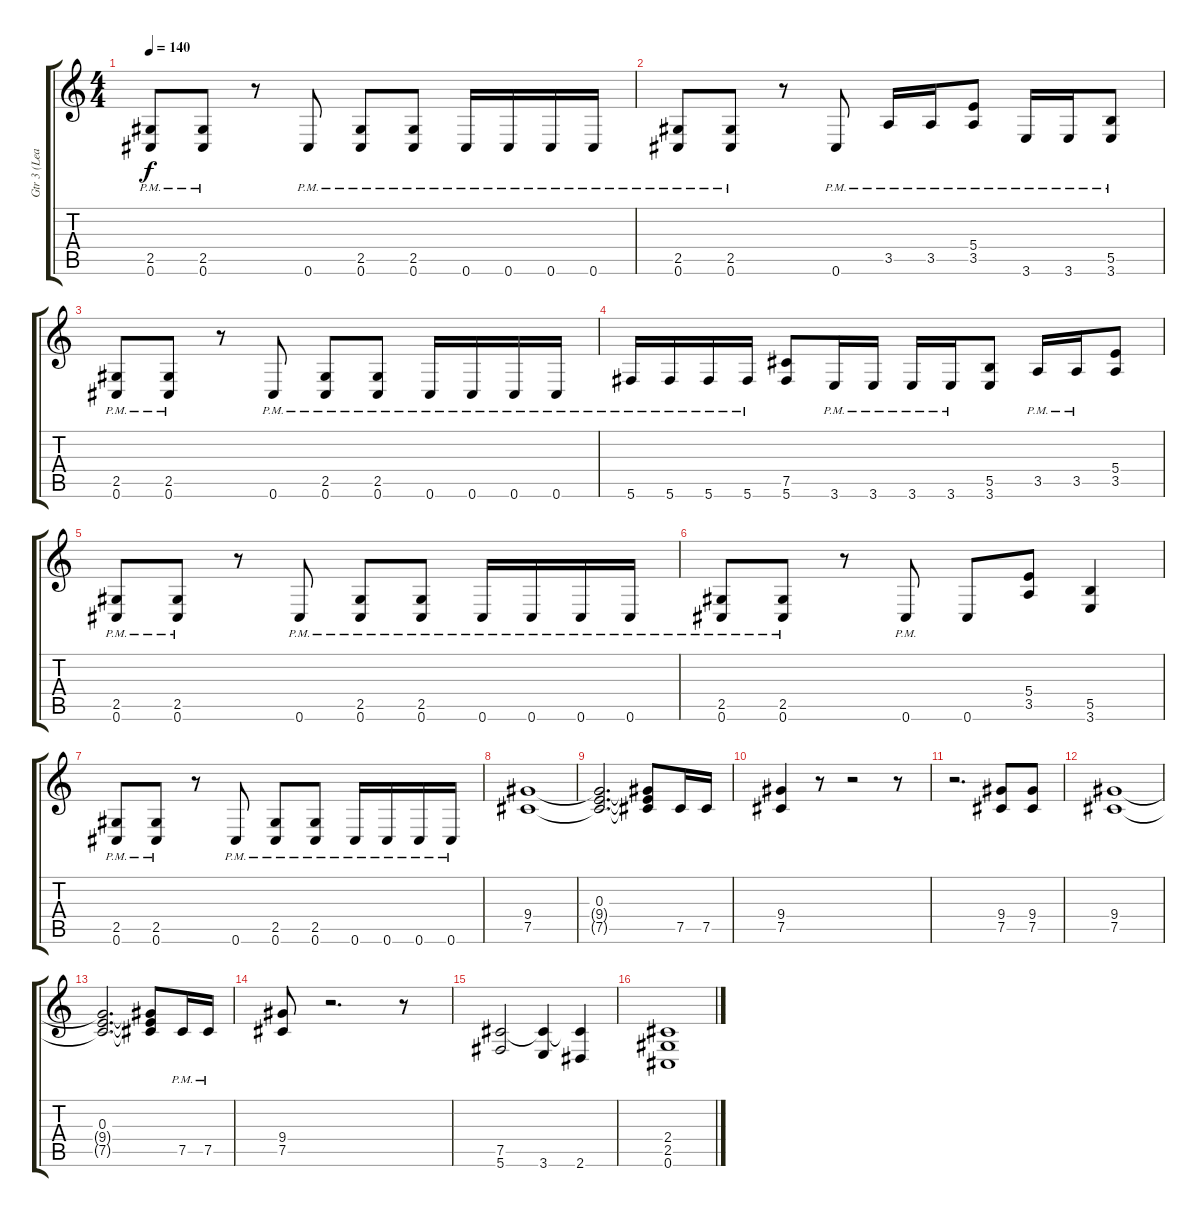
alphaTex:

\track ("Gtr 3 (Lead)" "Gtr 3 (Lea") {instrument distortionguitar}
\staff {score tabs}
\tuning (Db4 Ab3 E3 B2 Gb2 Db2) {hide}
\ts (4 4)
\tempo 140
\clef g2
\ks c
(2.5{pm} 0.6{pm}).8{dy f} (2.5{pm} 0.6{pm}).8 r.8 0.6{pm}.8 (2.5{pm} 0.6{pm}).8 (2.5{pm} 0.6{pm}).8 0.6{pm}.16 0.6{pm}.16 0.6{pm}.16 0.6{pm}.16 |
(2.5{pm} 0.6{pm}).8 (2.5{pm} 0.6{pm}).8 r.8 0.6{pm}.8 3.5{pm}.16 3.5{pm}.16 (5.4{pm} 3.5{pm}).8 3.6{pm}.16 3.6{pm}.16 (5.5{pm} 3.6{pm}).8 |
(2.5{pm} 0.6{pm}).8 (2.5{pm} 0.6{pm}).8 r.8 0.6{pm}.8 (2.5{pm} 0.6{pm}).8 (2.5{pm} 0.6{pm}).8 0.6{pm}.16 0.6{pm}.16 0.6{pm}.16 0.6{pm}.16 |
5.6{pm}.16 5.6{pm}.16 5.6{pm}.16 5.6{pm}.16 (7.5 5.6).8 3.6{pm}.16 3.6{pm}.16 3.6{pm}.16 3.6{pm}.16 (5.5 3.6).8 3.5{pm}.16 3.5{pm}.16 (5.4 3.5).8 |
(2.5{pm} 0.6{pm}).8 (2.5{pm} 0.6{pm}).8 r.8 0.6{pm}.8 (2.5{pm} 0.6{pm}).8 (2.5{pm} 0.6{pm}).8 0.6{pm}.16 0.6{pm}.16 0.6{pm}.16 0.6{pm}.16 |
(2.5{pm} 0.6{pm}).8 (2.5{pm} 0.6{pm}).8 r.8 0.6{pm}.8 0.6.8 (5.4 3.5).8 (5.5 3.6).4 |
(2.5{pm} 0.6{pm}).8 (2.5{pm} 0.6{pm}).8 r.8 0.6{pm}.8 (2.5{pm} 0.6{pm}).8 (2.5{pm} 0.6{pm}).8 0.6{pm}.16 0.6{pm}.16 0.6{pm}.16 0.6{pm}.16 |
(9.4 7.5).1 |
(0.3 9.4{t} 7.5{t}).2{d} (0.3{t} 9.4{t} 7.5{t}).8 7.5.16 7.5.16 |
(9.4 7.5).4 r.8 r.2 r.8 |
r.2{d} (9.4 7.5).8 (9.4 7.5).8 |
(9.4 7.5).1 |
(0.3 9.4{t} 7.5{t}).2{d} (0.3{t} 9.4{t} 7.5{t}).8 7.5{pm}.16 7.5{pm}.16 |
(9.4 7.5).8 r.2{d} r.8 |
(7.5 5.6).2 (7.5{t} 3.6).4 (7.5{t} 2.6).4 |
(2.4 2.5 0.6).1
